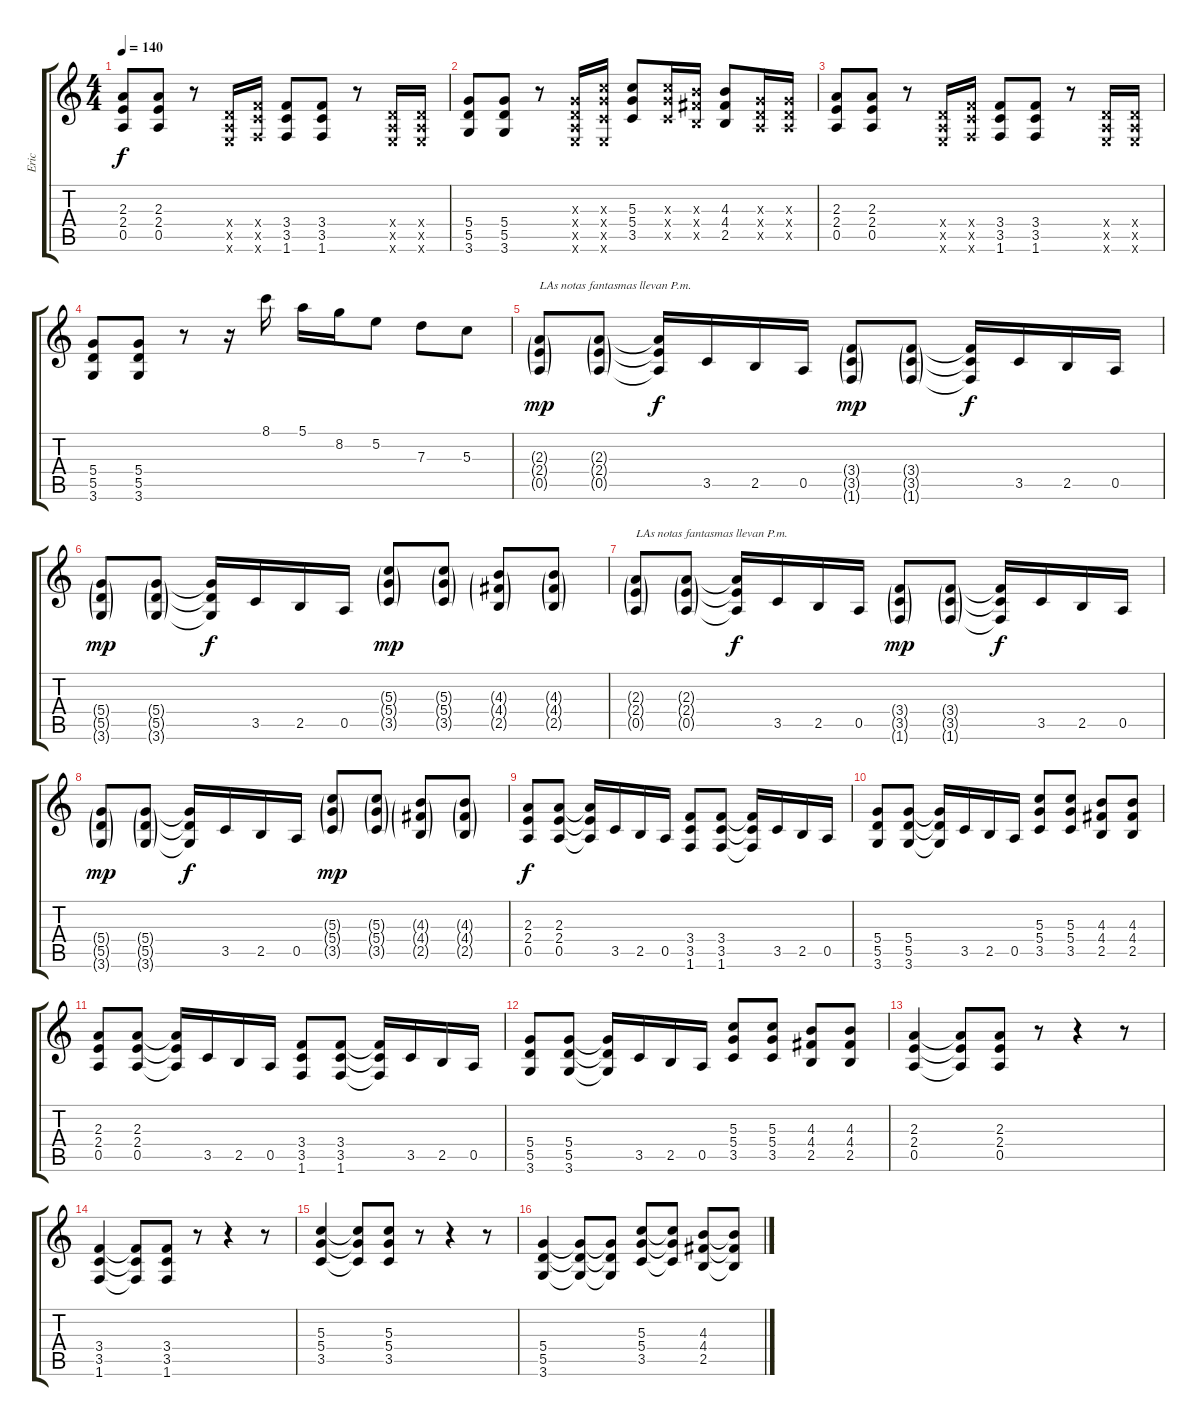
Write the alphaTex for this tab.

\track ("Eric" "Eric") {instrument overdrivenguitar}
\staff {score tabs}
\tuning (E4 B3 G3 D3 A2 E2) {hide}
\ts (4 4)
\tempo 140
\clef g2
\ks c
(2.3 2.4 0.5).8{dy f} (2.3 2.4 0.5).8 r.8 (0.4{x} 0.5{x} 0.6{x}).16 (3.4{x} 3.5{x} 1.6{x}).16 (3.4 3.5 1.6).8 (3.4 3.5 1.6).8 r.8 (0.4{x} 0.5{x} 0.6{x}).16 (0.4{x} 0.5{x} 0.6{x}).16 |
(5.4 5.5 3.6).8 (5.4 5.5 3.6).8 r.8 (0.3{x} 0.4{x} 0.5{x} 0.6{x}).16 (5.3{x} 5.4{x} 3.5{x} 0.6{x}).16 (5.3 5.4 3.5).8 (5.3{x} 5.4{x} 3.5{x}).16 (4.3{x} 4.4{x} 2.5{x}).16 (4.3 4.4 2.5).8 (0.3{x} 0.4{x} 0.5{x}).16 (0.3{x} 0.4{x} 0.5{x}).16 |
(2.3 2.4 0.5).8 (2.3 2.4 0.5).8 r.8 (0.4{x} 0.5{x} 0.6{x}).16 (3.4{x} 3.5{x} 1.6{x}).16 (3.4 3.5 1.6).8 (3.4 3.5 1.6).8 r.8 (0.4{x} 0.5{x} 0.6{x}).16 (0.4{x} 0.5{x} 0.6{x}).16 |
(5.4 5.5 3.6).8 (5.4 5.5 3.6).8 r.8 r.16 8.1.16 5.1.16 8.2.16 5.2.8 7.3.8 5.3.8 |
(2.3{g} 2.4{g} 0.5{g}).8{txt "LAs notas fantasmas llevan P.m." dy mp} (2.3{g} 2.4{g} 0.5{g}).8 (2.3{t} 2.4{t} 0.5{t}).16{dy f} 3.5.16 2.5.16 0.5.16 (3.4{g} 3.5{g} 1.6{g}).8{dy mp} (3.4{g} 3.5{g} 1.6{g}).8 (3.4{t} 3.5{t} 1.6{t}).16{dy f} 3.5.16 2.5.16 0.5.16 |
(5.4{g} 5.5{g} 3.6{g}).8{dy mp} (5.4{g} 5.5{g} 3.6{g}).8 (5.4{t} 5.5{t} 3.6{t}).16{dy f} 3.5.16 2.5.16 0.5.16 (5.3{g} 5.4{g} 3.5{g}).8{dy mp} (5.3{g} 5.4{g} 3.5{g}).8 (4.3{g} 4.4{g} 2.5{g}).8 (4.3{g} 4.4{g} 2.5{g}).8 |
(2.3{g} 2.4{g} 0.5{g}).8{txt "LAs notas fantasmas llevan P.m."} (2.3{g} 2.4{g} 0.5{g}).8 (2.3{t} 2.4{t} 0.5{t}).16{dy f} 3.5.16 2.5.16 0.5.16 (3.4{g} 3.5{g} 1.6{g}).8{dy mp} (3.4{g} 3.5{g} 1.6{g}).8 (3.4{t} 3.5{t} 1.6{t}).16{dy f} 3.5.16 2.5.16 0.5.16 |
(5.4{g} 5.5{g} 3.6{g}).8{dy mp} (5.4{g} 5.5{g} 3.6{g}).8 (5.4{t} 5.5{t} 3.6{t}).16{dy f} 3.5.16 2.5.16 0.5.16 (5.3{g} 5.4{g} 3.5{g}).8{dy mp} (5.3{g} 5.4{g} 3.5{g}).8 (4.3{g} 4.4{g} 2.5{g}).8 (4.3{g} 4.4{g} 2.5{g}).8 |
(2.3 2.4 0.5).8{dy f} (2.3 2.4 0.5).8 (2.3{t} 2.4{t} 0.5{t}).16 3.5.16 2.5.16 0.5.16 (3.4 3.5 1.6).8 (3.4 3.5 1.6).8 (3.4{t} 3.5{t} 1.6{t}).16 3.5.16 2.5.16 0.5.16 |
(5.4 5.5 3.6).8 (5.4 5.5 3.6).8 (5.4{t} 5.5{t} 3.6{t}).16 3.5.16 2.5.16 0.5.16 (5.3 5.4 3.5).8 (5.3 5.4 3.5).8 (4.3 4.4 2.5).8 (4.3 4.4 2.5).8 |
(2.3 2.4 0.5).8 (2.3 2.4 0.5).8 (2.3{t} 2.4{t} 0.5{t}).16 3.5.16 2.5.16 0.5.16 (3.4 3.5 1.6).8 (3.4 3.5 1.6).8 (3.4{t} 3.5{t} 1.6{t}).16 3.5.16 2.5.16 0.5.16 |
(5.4 5.5 3.6).8 (5.4 5.5 3.6).8 (5.4{t} 5.5{t} 3.6{t}).16 3.5.16 2.5.16 0.5.16 (5.3 5.4 3.5).8 (5.3 5.4 3.5).8 (4.3 4.4 2.5).8 (4.3 4.4 2.5).8 |
(2.3 2.4 0.5).4 (2.3{t} 2.4{t} 0.5{t}).8 (2.3 2.4 0.5).8 r.8 r.4 r.8 |
(3.4 3.5 1.6).4 (3.4{t} 3.5{t} 1.6{t}).8 (3.4 3.5 1.6).8 r.8 r.4 r.8 |
(5.3 5.4 3.5).4 (5.3{t} 5.4{t} 3.5{t}).8 (5.3 5.4 3.5).8 r.8 r.4 r.8 |
(5.4 5.5 3.6).4 (5.4{t} 5.5{t} 3.6{t}).8 (5.4{t} 5.5{t} 3.6{t}).8 (5.3 5.4 3.5).8 (5.3{t} 5.4{t} 3.5{t}).8 (4.3 4.4 2.5).8 (4.3{t} 4.4{t} 2.5{t}).8
